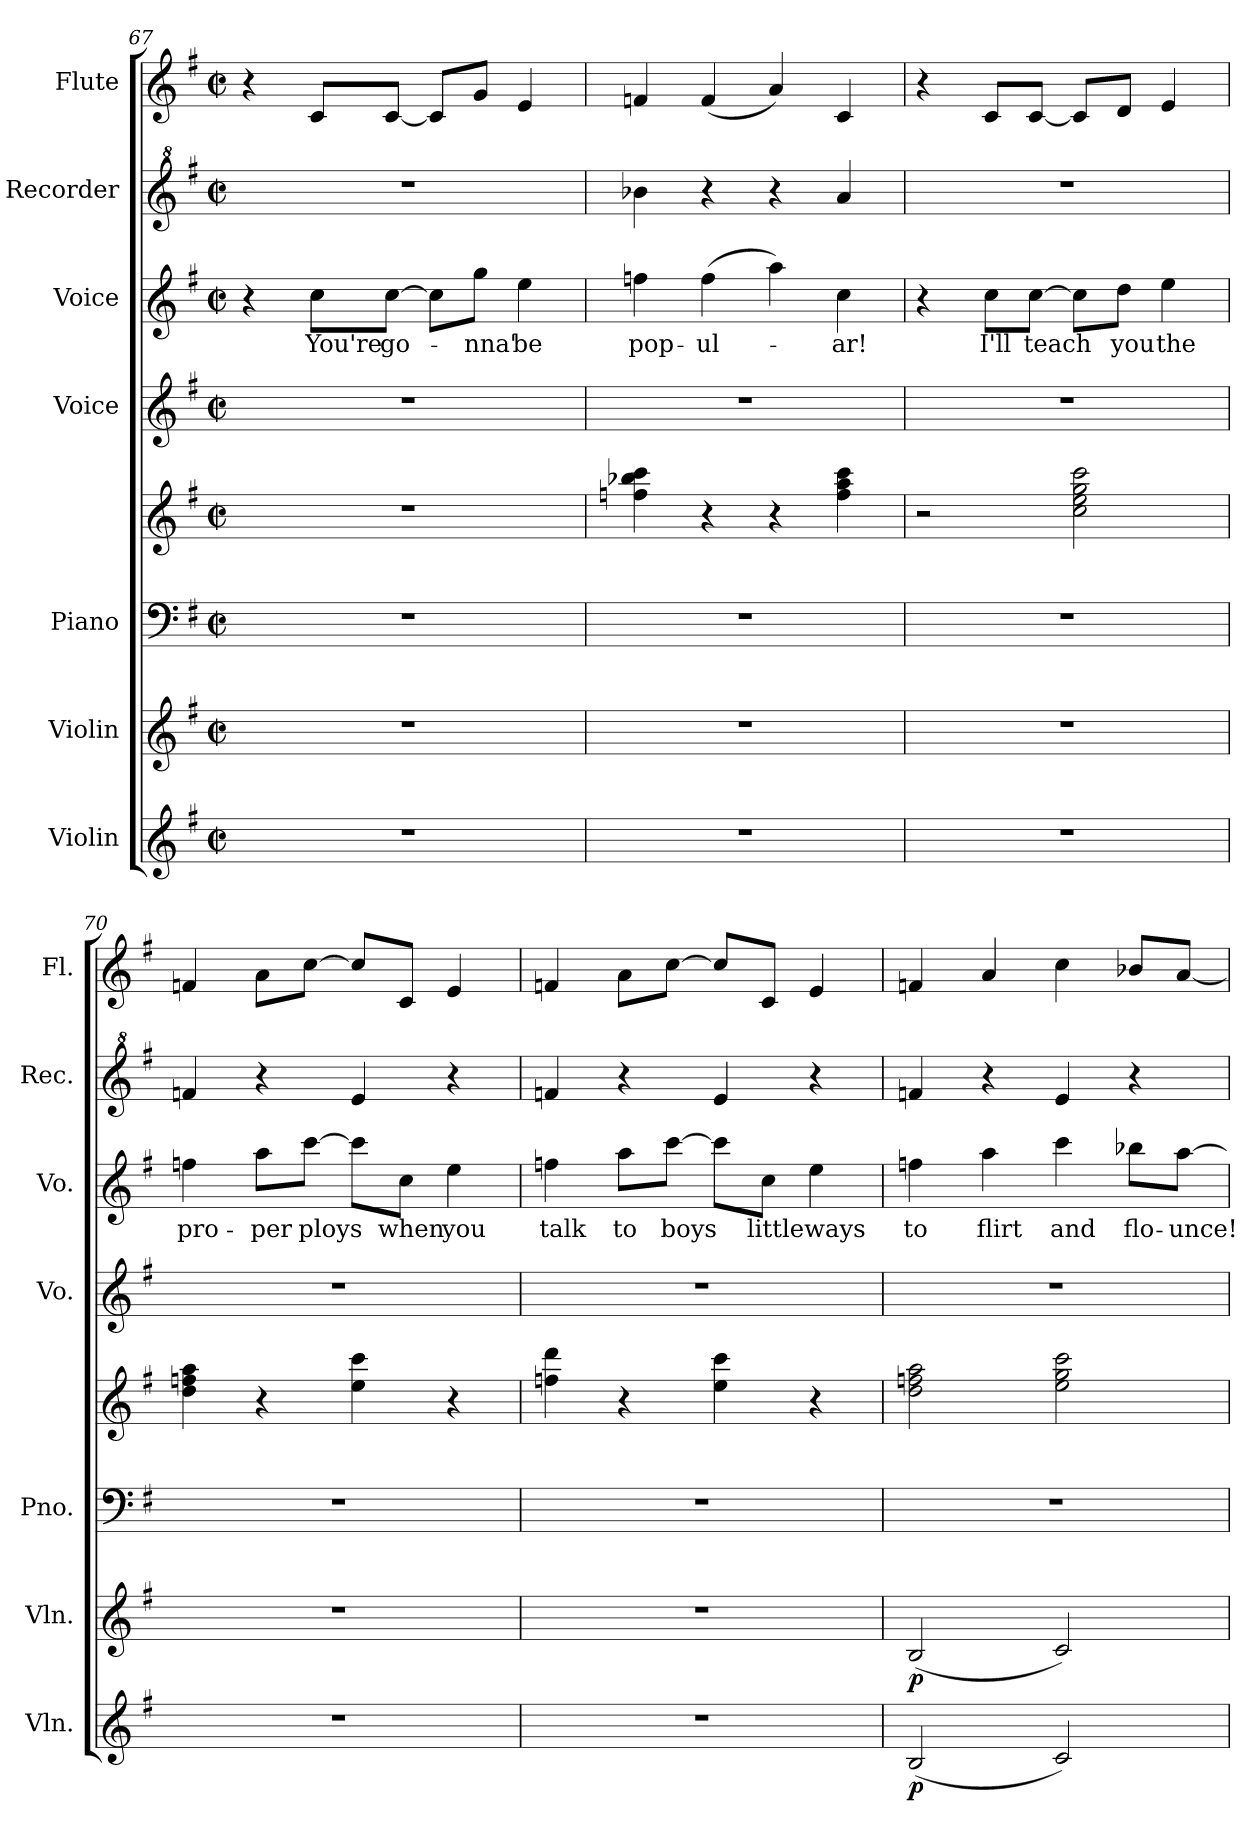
**kern	**dynam	**kern	**dynam	**kern	**kern	**kern	**kern	**text	**kern	**kern
*part7	*part7	*part6	*part6	*part5	*part5	*part4	*part3	*part3	*part2	*part1
*staff8	*staff8	*staff7	*staff7	*staff6	*staff5	*staff4	*staff3	*staff3	*staff2	*staff1
*I"Violin	*	*I"Violin	*	*I"Piano	*	*I"Voice	*I"Voice	*	*I"Recorder	*I"Flute
*I'Vln.	*	*I'Vln.	*	*I'Pno.	*	*I'Vo.	*I'Vo.	*	*I'Rec.	*I'Fl.
*clefG2	*	*clefG2	*	*clefF4	*clefG2	*clefG2	*clefG2	*	*clefG^2	*clefG2
*k[f#]	*	*k[f#]	*	*k[f#]	*k[f#]	*k[f#]	*k[f#]	*	*k[f#]	*k[f#]
*M2/2	*	*M2/2	*	*M2/2	*M2/2	*M2/2	*M2/2	*	*M2/2	*M2/2
*met(c|)	*	*met(c|)	*	*met(c|)	*met(c|)	*met(c|)	*met(c|)	*	*met(c|)	*met(c|)
=67	=67	=67	=67	=67	=67	=67	=67	=67	=67	=67
1r	.	1r	.	1r	1r	1r	4r	.	1r	4r
.	.	.	.	.	.	.	8cc\L	You're	.	8c/L
.	.	.	.	.	.	.	[8cc\J	go-	.	[8c/J
.	.	.	.	.	.	.	8cc\L]	.	.	8c/L]
.	.	.	.	.	.	.	8gg\J	-nna'	.	8g/J
.	.	.	.	.	.	.	4ee\	be	.	4e/
=68	=68	=68	=68	=68	=68	=68	=68	=68	=68	=68
1r	.	1r	.	1r	4ffn\ 4bb-X\ 4ccc\	1r	4ffn\	pop-	4bb-X\	4fn/
.	.	.	.	.	4r	.	(4ff\	-ul-	4r	(4f/
.	.	.	.	.	4r	.	4aa\)	.	4r	4a/)
.	.	.	.	.	4ff\ 4aa\ 4ccc\	.	4cc\	-ar!	4aa/	4c/
!!LO:PB:g=z
=69	=69	=69	=69	=69	=69	=69	=69	=69	=69	=69
1r	.	1r	.	1r	2r	1r	4r	.	1r	4r
.	.	.	.	.	.	.	8cc\L	I'll	.	8c/L
.	.	.	.	.	.	.	[8cc\J	teach	.	[8c/J
.	.	.	.	.	2cc\ 2ee\ 2gg\ 2ccc\	.	8cc\L]	.	.	8c/L]
.	.	.	.	.	.	.	8dd\J	you	.	8d/J
.	.	.	.	.	.	.	4ee\	the	.	4e/
=70	=70	=70	=70	=70	=70	=70	=70	=70	=70	=70
1r	.	1r	.	1r	4dd\ 4ffn\ 4aa\	1r	4ffn\	pro-	4ffn/	4fn/
.	.	.	.	.	4r	.	8aa\L	-per	4r	8a\L
.	.	.	.	.	.	.	[8ccc\J	ploys	.	[8cc\J
.	.	.	.	.	4ee\ 4ccc\	.	8ccc\L]	.	4ee/	8cc/L]
.	.	.	.	.	.	.	8cc\J	when	.	8c/J
.	.	.	.	.	4r	.	4ee\	you	4r	4e/
=71	=71	=71	=71	=71	=71	=71	=71	=71	=71	=71
1r	.	1r	.	1r	4ffn\ 4ddd\	1r	4ffn\	talk	4ffn/	4fn/
.	.	.	.	.	4r	.	8aa\L	to	4r	8a\L
.	.	.	.	.	.	.	[8ccc\J	boys	.	[8cc\J
.	.	.	.	.	4ee\ 4ccc\	.	8ccc\L]	.	4ee/	8cc/L]
.	.	.	.	.	.	.	8cc\J	little	.	8c/J
.	.	.	.	.	4r	.	4ee\	ways	4r	4e/
!!LO:PB:g=z
=72	=72	=72	=72	=72	=72	=72	=72	=72	=72	=72
!	!LO:DY:b	!	!LO:DY:b	!	!	!	!	!	!	!
(2B/	p	(2B/	p	1r	2dd\ 2ffn\ 2aa\	1r	4ffn\	to	4ffn/	4fn/
.	.	.	.	.	.	.	4aa\	flirt	4r	4a/
2c/)	.	2c/)	.	.	2ee\ 2gg\ 2ccc\	.	4ccc\	and	4ee/	4cc\
.	.	.	.	.	.	.	8bb-X\L	flo-	4r	8b-X/L
.	.	.	.	.	.	.	[8aa\J	-unce!	.	[8a/J
=	=	=	=	=	=	=	=	=	=	=
*-	*-	*-	*-	*-	*-	*-	*-	*-	*-	*-
